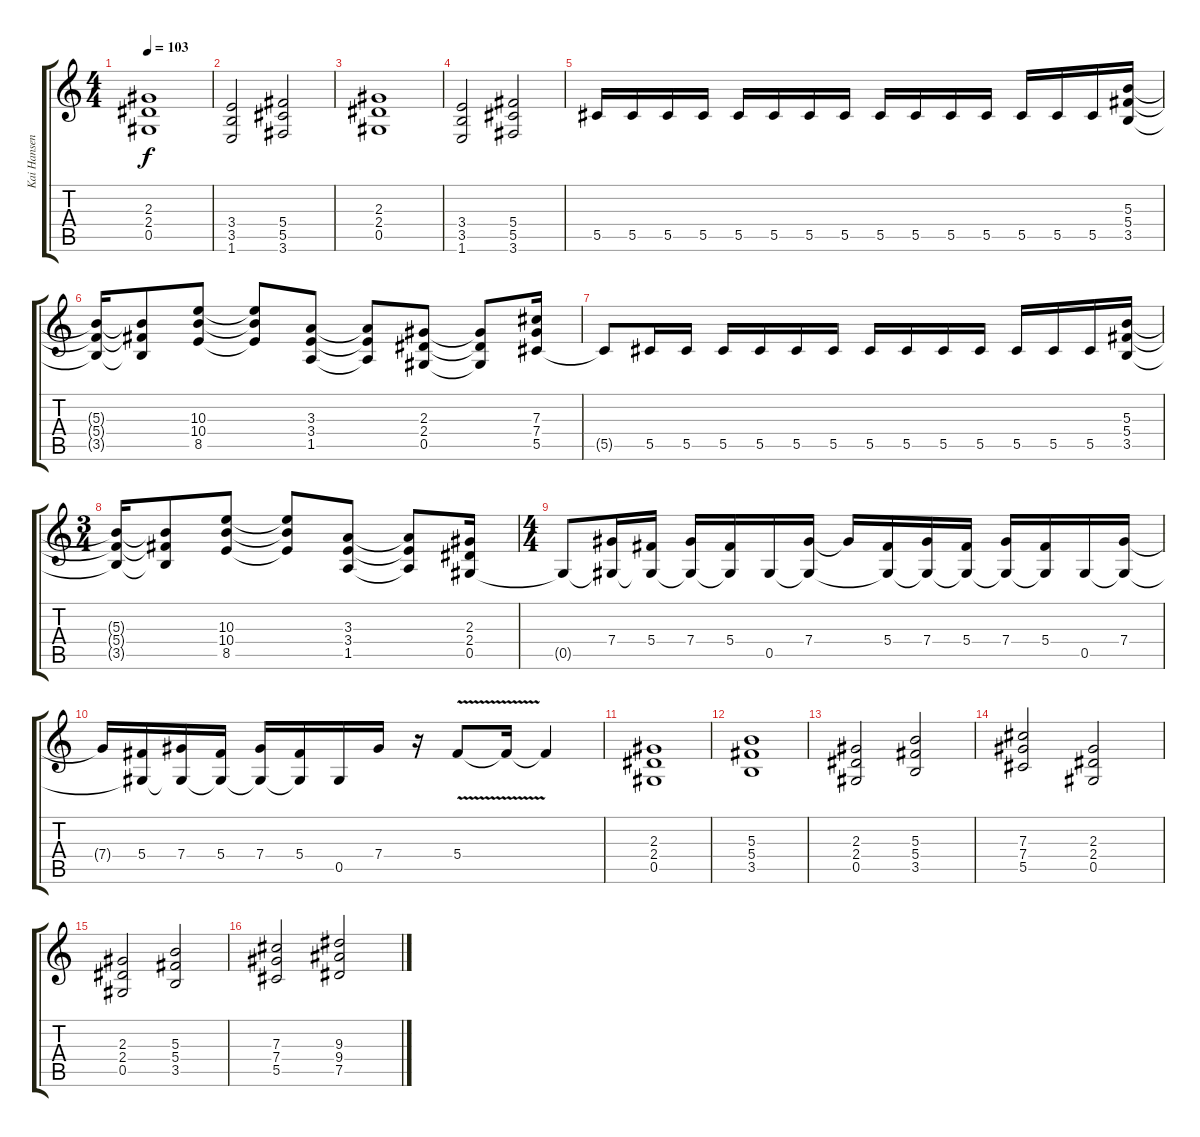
\track ("Kai Hansen - Guitar" "Kai Hansen") {instrument distortionguitar}
\staff {score tabs}
\tuning (Eb4 Bb3 Gb3 Db3 Ab2 Eb2) {hide}
\ts (4 4)
\tempo 103
\clef g2
\ks c
(2.3 2.4 0.5).1{dy f} |
(3.4 3.5 1.6).2 (5.4 5.5 3.6).2 |
(2.3 2.4 0.5).1 |
(3.4 3.5 1.6).2 (5.4 5.5 3.6).2 |
5.5.16 5.5.16 5.5.16 5.5.16 5.5.16 5.5.16 5.5.16 5.5.16 5.5.16 5.5.16 5.5.16 5.5.16 5.5.16 5.5.16 5.5.16 (5.3 5.4 3.5).16 |
(5.3{t} 5.4{t} 3.5{t}).16 (5.3{t} 5.4{t} 3.5{t}).8 (10.3 10.4 8.5).8 (10.3{t} 10.4{t} 8.5{t}).8 (3.3 3.4 1.5).8 (3.3{t} 3.4{t} 1.5{t}).8 (2.3 2.4 0.5).8 (2.3{t} 2.4{t} 0.5{t}).8 (7.3 7.4 5.5).16 |
5.5{t}.8 5.5.16 5.5.16 5.5.16 5.5.16 5.5.16 5.5.16 5.5.16 5.5.16 5.5.16 5.5.16 5.5.16 5.5.16 5.5.16 (5.3 5.4 3.5).16 |
\ts (3 4)
(5.3{t} 5.4{t} 3.5{t}).16 (5.3{t} 5.4{t} 3.5{t}).8 (10.3 10.4 8.5).8 (10.3{t} 10.4{t} 8.5{t}).8 (3.3 3.4 1.5).8 (3.3{t} 3.4{t} 1.5{t}).8 (2.3 2.4 0.5).16 |
\ts (4 4)
0.5{t}.8 (7.4 0.5{t}).16 (5.4 0.5{t}).16 (7.4 0.5{t}).16 (5.4 0.5{t}).16 0.5.16 (7.4 0.5{t}).16 7.4{t}.16 (5.4 0.5{t}).16 (7.4 0.5{t}).16 (5.4 0.5{t}).16 (7.4 0.5{t}).16 (5.4 0.5{t}).16 0.5.16 (7.4 0.5{t}).16 |
7.4{t}.16 (5.4 0.5{t}).16 (7.4 0.5{t}).16 (5.4 0.5{t}).16 (7.4 0.5{t}).16 (5.4 0.5{t}).16 0.5.16 7.4.16 r.16 5.4{v}.8 5.4{t}.16 5.4{t}.4 |
(2.3 2.4 0.5).1 |
(5.3 5.4 3.5).1 |
(2.3 2.4 0.5).2 (5.3 5.4 3.5).2 |
(7.3 7.4 5.5).2 (2.3 2.4 0.5).2 |
(2.3 2.4 0.5).2 (5.3 5.4 3.5).2 |
(7.3 7.4 5.5).2 (9.3 9.4 7.5).2
